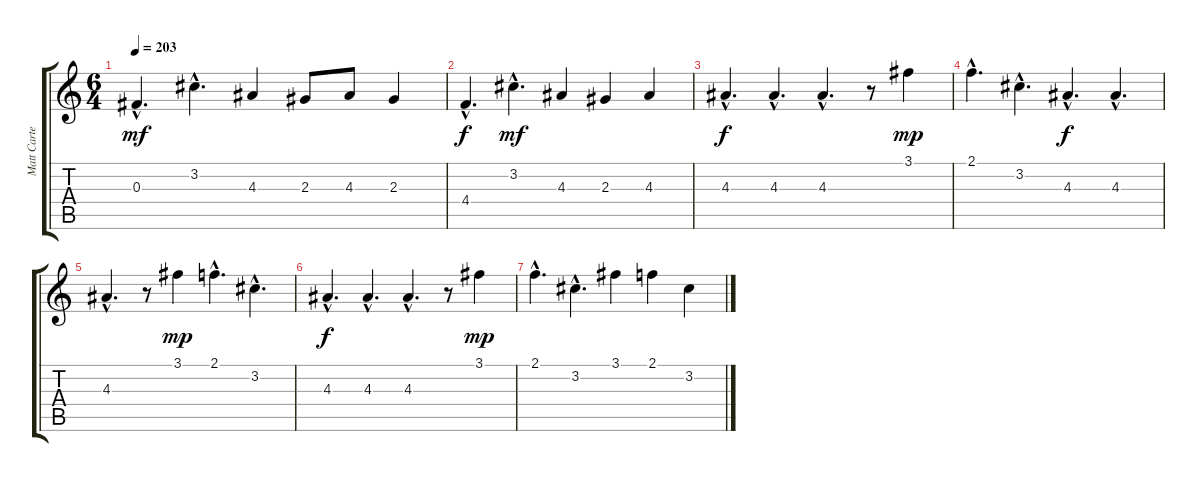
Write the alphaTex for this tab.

\track ("Matt Carter (Lead Guitar)" "Matt Carte") {instrument distortionguitar}
\staff {score tabs}
\tuning (Eb4 Bb3 Gb3 Db3 Ab2 Db2) {hide}
\ts (6 4)
\tempo 203
\clef g2
\ks c
0.3{hac}.4{d dy mf} 3.2{hac}.4{d} 4.3.4 2.3.8 4.3.8 2.3.4 |
4.4{hac}.4{d dy f} 3.2{hac}.4{d dy mf} 4.3.4 2.3.4 4.3.4 |
4.3{hac}.4{d dy f} 4.3{hac}.4{d} 4.3{hac}.4{d} r.8 3.1.4{dy mp} |
2.1{hac}.4{d} 3.2{hac}.4{d} 4.3{hac}.4{d dy f} 4.3{hac}.4{d} |
4.3{hac}.4{d} r.8 3.1.4{dy mp} 2.1{hac}.4{d} 3.2{hac}.4{d} |
4.3{hac}.4{d dy f} 4.3{hac}.4{d} 4.3{hac}.4{d} r.8 3.1.4{dy mp} |
2.1{hac}.4{d} 3.2{hac}.4{d} 3.1.4 2.1.4 3.2.4
